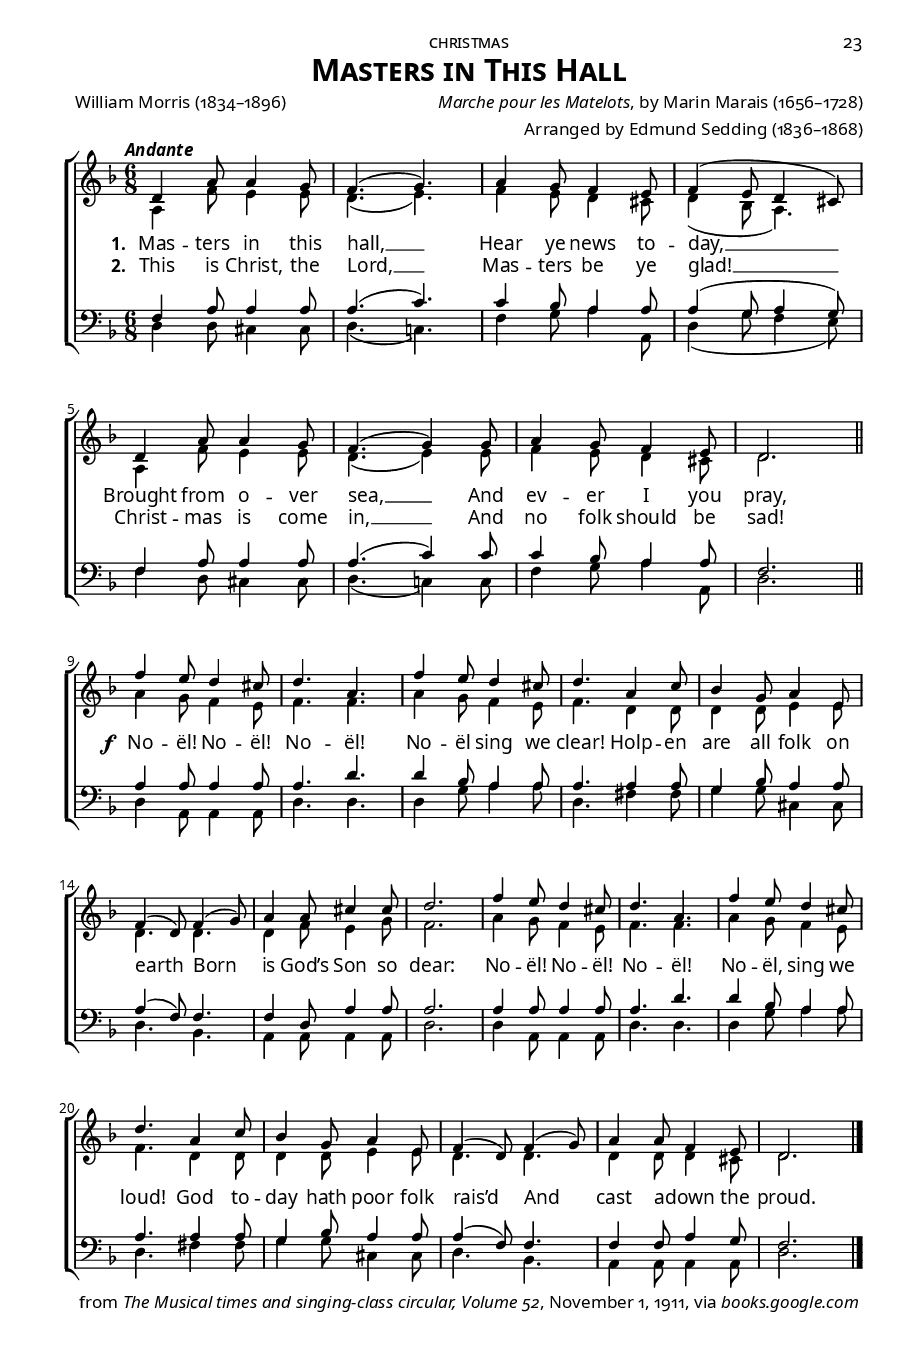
\version "2.14.2"
\include "util.ly"
\header {
  title = \markup{\override #'(font-name . "Garamond Premier Pro Semibold"){ \abs-fontsize #15 \smallCapsOldStyle"Masters in This Hall"}}
  poet = \markup\oldStyleNum"William Morris (1834–1896)"
  composer = \markup\concat{\italic"Marche pour les Matelots" \oldStyleNum", by Marin Marais (1656–1728)"}
  arranger = \markup\oldStyleNum"Arranged by Edmund Sedding (1836–1868)"
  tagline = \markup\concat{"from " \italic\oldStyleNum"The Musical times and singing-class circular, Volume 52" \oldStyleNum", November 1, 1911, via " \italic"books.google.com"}
}
\paper {
  paper-height = 9\in
  paper-width = 6\in
  indent = 0\in
  %system-system-spacing = #'((basic-distance . 10) (padding . 0))
  system-system-spacing =
    #'((basic-distance . 0)
       (minimum-distance . 0)
       (padding . -5)
       (stretchability . 100))
  ragged-last-bottom = ##f
  ragged-bottom = ##f
  two-sided = ##t
  inner-margin = 0.5\in
  outer-margin = 0.25\in
  top-margin = 0.25\in
  bottom-margin = 0.25\in
  first-page-number = #023
  print-first-page-number = ##t
  headerLine = \markup{\override #'(font-name . "Garamond Premier Pro") \smallCapsOldStyle"christmas"}
  oddHeaderMarkup = \markup\fill-line{
     \override #'(font-name . "Garamond Premier Pro")\abs-fontsize #8.5
     \combine 
        \fill-line{"" \on-the-fly #print-page-number-check-first
        \oldStylePageNum""
        }
        \fill-line{\headerLine}
  }
  evenHeaderMarkup = \markup {
     \override #'(font-name . "Garamond Premier Pro")\abs-fontsize #8.5
     \combine
        \on-the-fly #print-page-number-check-first
        \oldStylePageNum""
        \fill-line{\headerLine}
  }
}
#(set-global-staff-size 15) \paper{ #(define fonts (make-pango-font-tree "GoudyOlSt BT" "Garamond Premier Pro" "Garamond Premier Pro" (/ 15 20))) }
global = {
  \key f \major
  \time 6/8
  \autoBeamOff
  \override DynamicLineSpanner #'staff-padding = #0.0
  \override DynamicLineSpanner #'Y-extent = #'(-0.2 . 0.2)
}

sopMusic = \relative c' {
  \tempo \markup\italic"Andante"
  d4 a'8 a4 g8 |
  f4.( g) |
  a4 g8 f4 e8 |
  f4( e8 d4 cis8) |
  
  d4 a'8 a4 g8 |
  f4.( g4) g8 |
  a4 g8 f4 e8 |
  d2. \bar"||" \break
  
  \repeat unfold 2 {
    f'4 e8 d4 cis8 |
    d4. a |
    f'4 e8 d4 cis8 |
    d4.a4 c8 |
    
    bes4 g8 a4 e8 |
    f4( d8) f4( g8) |
  }
  \alternative {
    {
      a4 a8 cis4 cis8 |
      d2. |
    }
    {
      a4 a8 f4 e8 |
      d2. \bar"|."
    }
  }
}
sopWords = \lyricmode {
  
}

altoMusic = \relative c' {
  a4 f'8 e4 e8 |
  d4.( e) |
  f4 e8 d4 cis8 |
  d4( bes8 a4.) |
  
  a4 f'8 e4 e8 |
  d4.( e4) e8 |
  f4 e8 d4 cis8 |
  d2.
  
  \repeat unfold 2 {
    a'4 g8 f4 e8 |
    f4. f |
    a4 g8 f4 e8 |
    f4. d4 d8 |
    
    d4 d8 e4 e8 |
    d4. d |
  }
  \alternative {
    {
      d4 f8 e4 g8 |
      f2. |
    }
    {
      d4 d8 d4 cis8 |
      d2. \bar"|."
    }
  }
}
altoWords = {
  \dropLyricsV
  \lyricmode {
    \set stanza = #"1. "
    Mas -- ters in this hall, __
    Hear ye news to -- day, __
    Brought from o -- ver sea, __
    And ev -- er I you pray,
  }
  \set stanza = \markup\dynamic"f "
  \lyricmode{
    \dropLyricsVII
    No -- ël! No -- ël! No -- ël! 
    No -- ël sing we clear! Holp -- en are all folk on earth
    Born is God’s Son so dear:
    
    No -- ël! No -- ël! No -- ël! 
    No -- ël, sing we loud!
    God to -- day hath poor folk rais’d
    And cast a -- down the proud.
  }
}
altoWordsII = \lyricmode {
  \dropLyricsV
%\markup\italic
  \set stanza = #"2. "
  This is Christ, the Lord, __
  Mas -- ters be ye glad! __ 
  Christ -- mas is come in, __
  And no folk should be sad!
}
altoWordsIII = \lyricmode {
  \set stanza = #"3. "
  \set ignoreMelismata = ##t
}
altoWordsIV = \lyricmode {
  \set stanza = #"4. "
  \set ignoreMelismata = ##t
}
altoWordsV = \lyricmode {
  \set stanza = #"5. "
  \set ignoreMelismata = ##t
}
altoWordsVI = \lyricmode {
  \set stanza = #"6. "
  \set ignoreMelismata = ##t
}
tenorMusic = \relative c {
  f4 a8 a4 a8 |
  a4.( c) |
  c4 bes8 a4 a8 |
  a4( g8 a4 g8) |
  
  f4 a8 a4 a8 |
  a4.( c4) c8 |
  c4 bes8 a4 a8 |
  f2.
  
  \repeat unfold 2 {
    a4 a8 a4 a8 |
    a4. d |
    d4 bes8 a4 a8 |
    a4. a4 a8 |
    
    g4 bes8 a4 a8 |
    a4( f8) f4. |
  }
  \alternative {
    {
      f4 d8 a'4 a8 |
      a2. |
    }
    {
      f4 f8 a4 g8 |
      f2. \bar "|."
    }
  }
}
tenorWords = \lyricmode {

}

bassMusic = \relative c{
  d4 d8 cis4 cis8 |
  d4.( c!) |
  f4 g8 a4 a,8 |
  d4( g8 f4 e8) |
  
  f4 d8 cis4 cis8 |
  d4.( c!4) c8 |
  f4 g8 a4 a,8 |
  d2. |
  
  \repeat unfold 2 {
    d4 a8 a4 a8 |
    d4. d |
    d4 g8 a4 a8 |
    d,4. fis4 fis8 |
    
    g4 g8 cis,4 cis8 |
    d4. bes |
  }
  \alternative {
    {
      a4 a8 a4 a8 |
      d2.
    }
    {
      a4 a8 a4 a8 |
      d2. \bar"|."
    }
  }
}

\score {
  <<
   \new ChoirStaff <<
%    \new Lyrics = sopranos \with { \override VerticalAxisGroup #'nonstaff-relatedstaff-spacing = #'((basic-distance . 1)) }
    \new Staff = women <<
      \new Voice = "sopranos" { \voiceOne << \global \sopMusic >> }
      \new Voice = "altos" { \voiceTwo << \global \altoMusic >> }
    >>
    \new Lyrics \with { alignAboveContext = #"women" \override VerticalAxisGroup #'nonstaff-relatedstaff-spacing = #'((basic-distance . 1))} \lyricsto "sopranos" \sopWords
     \new Lyrics = "altosVI"  \with { alignBelowContext = #"women" \override VerticalAxisGroup #'nonstaff-relatedstaff-spacing = #'((basic-distance . 1))} \lyricsto "altos" \altoWordsVI
    \new Lyrics = "altosV"  \with { alignBelowContext = #"women" \override VerticalAxisGroup #'nonstaff-relatedstaff-spacing = #'((basic-distance . 1))} \lyricsto "altos" \altoWordsV
    \new Lyrics = "altosIV"  \with { alignBelowContext = #"women" \override VerticalAxisGroup #'nonstaff-relatedstaff-spacing = #'((basic-distance . 1))} \lyricsto "altos" \altoWordsIV
    \new Lyrics = "altosIII"  \with { alignBelowContext = #"women" \override VerticalAxisGroup #'nonstaff-relatedstaff-spacing = #'((basic-distance . 1))} \lyricsto "altos" \altoWordsIII
    \new Lyrics = "altosII"  \with { alignBelowContext = #"women" \override VerticalAxisGroup #'nonstaff-relatedstaff-spacing = #'((basic-distance . 1))} \lyricsto "sopranos" \altoWordsII
    \new Lyrics = "altos"  \with { alignBelowContext = #"women" \override VerticalAxisGroup #'nonstaff-relatedstaff-spacing = #'((basic-distance . 1))} \lyricsto "sopranos" \altoWords
   \new Staff = men <<
      \clef bass
      \new Voice = "tenors" { \voiceOne << \global \tenorMusic >> }
      \new Voice = "basses" { \voiceTwo << \global \bassMusic >> }
    >>
    \new Lyrics \with { alignAboveContext = #"men" \override VerticalAxisGroup #'nonstaff-relatedstaff-spacing = #'((basic-distance . 1)) } \lyricsto "tenors" \tenorWords
  >>
  >>
  \layout {
    \context {
      \Score
      %\override SpacingSpanner #'base-shortest-duration = #(ly:make-moment 1 8)
      %\override SpacingSpanner #'common-shortest-duration = #(ly:make-moment 1 4)
    }
    \context {
      % Remove all empty staves
      % \Staff \RemoveEmptyStaves \override VerticalAxisGroup #'remove-first = ##t
    }
    \context {
      \Lyrics
      \override LyricText #'X-offset = #center-on-word
    }
  }
  \midi {
    \tempo 4 = 90
    \set Staff.midiInstrument = "flute"
  
    \context {
      \Voice
      \remove "Dynamic_performer"
    }
  }
}
